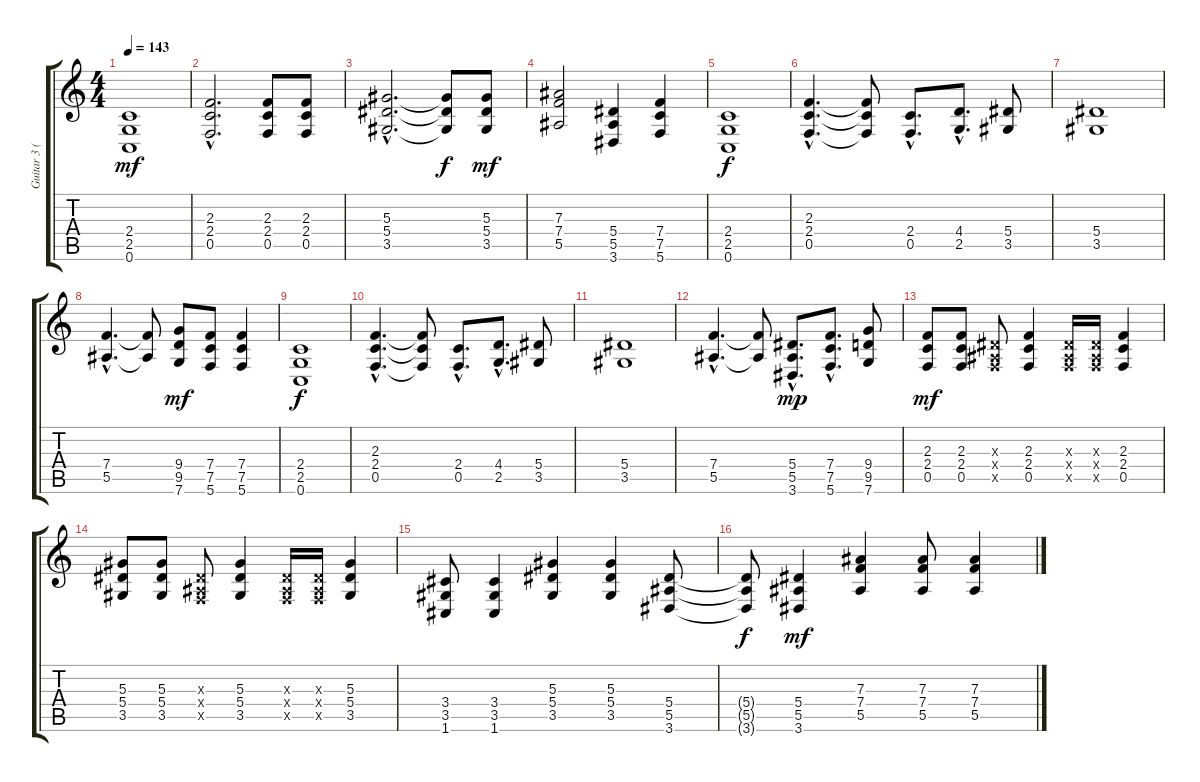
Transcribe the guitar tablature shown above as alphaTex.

\track ("Guitar 3 (Rhytm)" "Guitar 3 (") {instrument distortionguitar}
\staff {score tabs}
\tuning (C4 G3 Eb3 Bb2 F2 C2) {hide}
\ts (4 4)
\tempo 143
\clef g2
\ks c
(2.4 2.5 0.6).1{dy mf} |
(2.3{hac} 2.4{hac} 0.5{hac}).2{d} (2.3 2.4 0.5).8 (2.3 2.4 0.5).8 |
(5.3{hac} 5.4{hac} 3.5{hac}).2{d} (5.3{t} 5.4{t} 3.5{t}).8{dy f} (5.3 5.4 3.5).8{dy mf} |
(7.3 7.4 5.5).2 (5.4 5.5 3.6).4 (7.4 7.5 5.6).4 |
(2.4 2.5 0.6).1{dy f balance 9} |
(2.3{hac} 2.4{hac} 0.5{hac}).4{d} (2.3{t} 2.4{t} 0.5{t}).8 (2.4{hac} 0.5{hac}).8{d} (4.4{hac} 2.5{hac}).8{d} (5.4 3.5).8 |
(5.4 3.5).1 |
(7.4{hac} 5.5{hac}).4{d} (7.4{t} 5.5{t}).8 (9.4 9.5 7.6).8{dy mf} (7.4 7.5 5.6).8 (7.4 7.5 5.6).4 |
(2.4 2.5 0.6).1{dy f} |
(2.3{hac} 2.4{hac} 0.5{hac}).4{d} (2.3{t} 2.4{t} 0.5{t}).8 (2.4{hac} 0.5{hac}).8{d} (4.4{hac} 2.5{hac}).8{d} (5.4 3.5).8 |
(5.4 3.5).1 |
(7.4{hac} 5.5{hac}).4{d} (7.4{t} 5.5{t}).8 (5.4{hac} 5.5{hac} 3.6{hac}).8{d dy mp} (7.4{hac} 7.5{hac} 5.6{hac}).8{d} (9.4 9.5 7.6).8 |
(2.3 2.4 0.5).8{dy mf balance 9} (2.3 2.4 0.5).8 (0.3{x} 0.4{x} 0.5{x}).8 (2.3 2.4 0.5).4 (0.3{x} 0.4{x} 0.5{x}).16 (0.3{x} 0.4{x} 0.5{x}).16 (2.3 2.4 0.5).4 |
(5.3 5.4 3.5).8 (5.3 5.4 3.5).8 (0.3{x} 0.4{x} 0.5{x}).8 (5.3 5.4 3.5).4 (0.3{x} 0.4{x} 0.5{x}).16 (0.3{x} 0.4{x} 0.5{x}).16 (5.3 5.4 3.5).4 |
(3.4 3.5 1.6).8 (3.4 3.5 1.6).4 (5.3 5.4 3.5).4 (5.3 5.4 3.5).4 (5.4 5.5 3.6).8 |
(5.4{t} 5.5{t} 3.6{t}).8{dy f} (5.4 5.5 3.6).4{dy mf} (7.3 7.4 5.5).4 (7.3 7.4 5.5).8 (7.3 7.4 5.5).4
